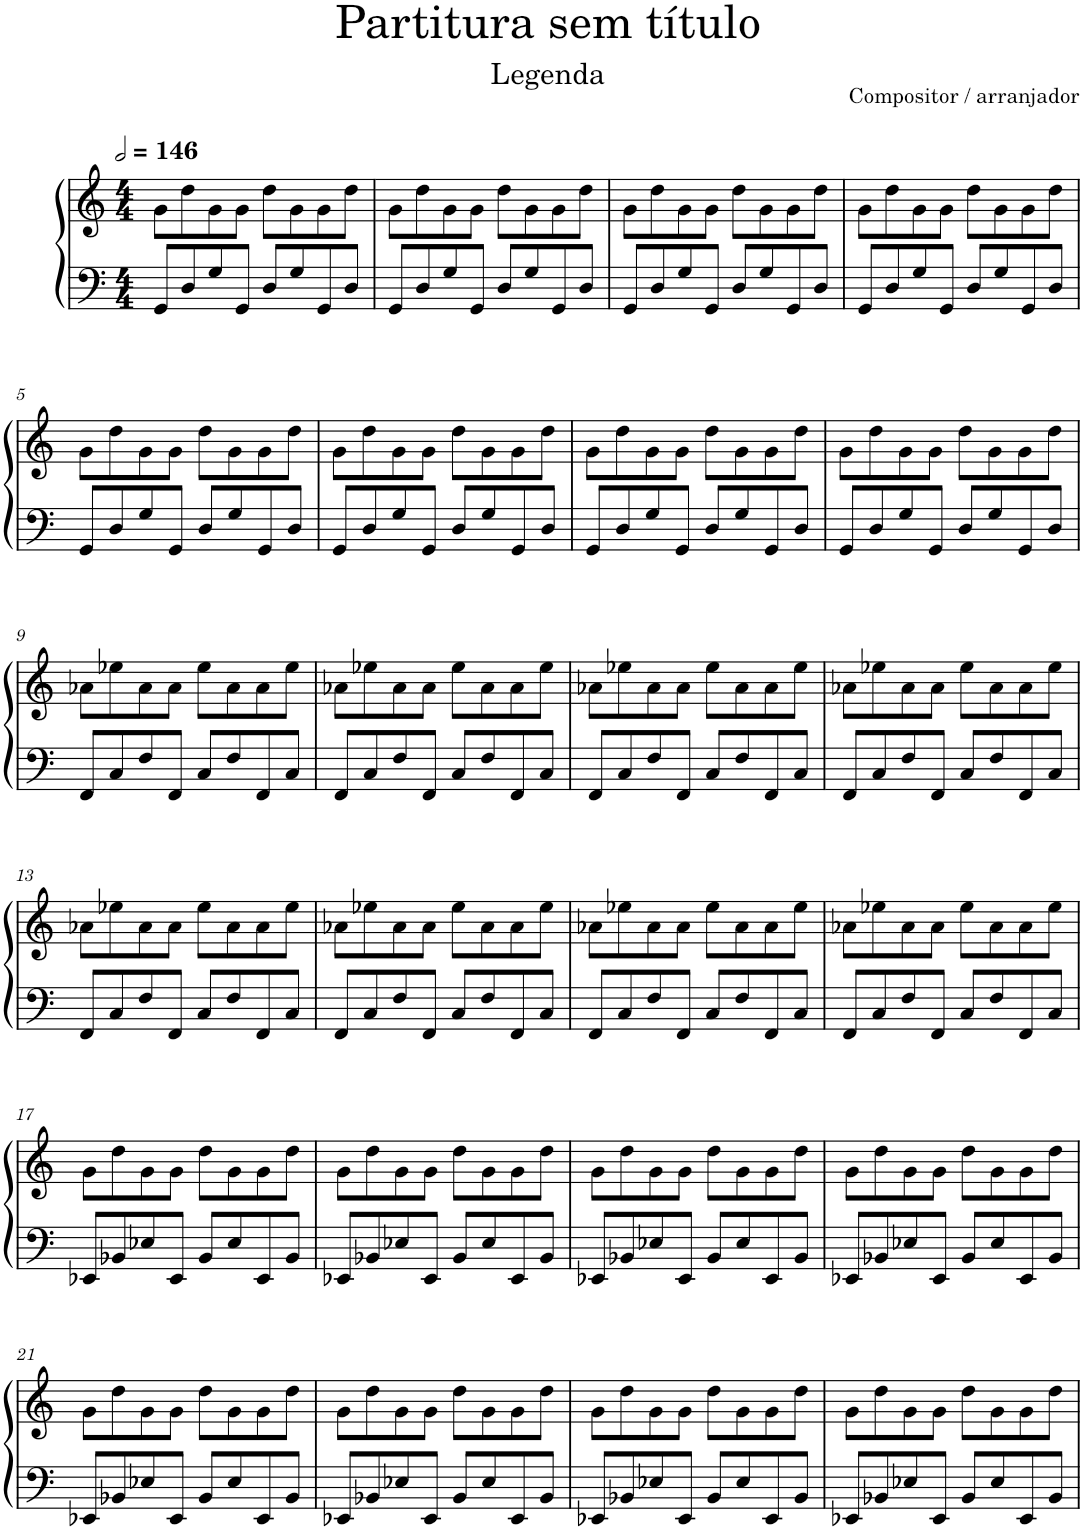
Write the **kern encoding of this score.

**kern	**kern
*part1	*part1
*staff2	*staff1
*I"Harpa	*
*I'Hpa.	*
*clefF4	*clefG2
*k[]	*k[]
*M4/4	*M4/4
*MM292	*MM292
=1	=1
8GG/L	8g\L
8D/	8dd\
8G/	8g\
8GG/J	8g\J
8D/L	8dd\L
8G/	8g\
8GG/	8g\
8D/J	8dd\J
=2	=2
8GG/L	8g\L
8D/	8dd\
8G/	8g\
8GG/J	8g\J
8D/L	8dd\L
8G/	8g\
8GG/	8g\
8D/J	8dd\J
=3	=3
8GG/L	8g\L
8D/	8dd\
8G/	8g\
8GG/J	8g\J
8D/L	8dd\L
8G/	8g\
8GG/	8g\
8D/J	8dd\J
=4	=4
8GG/L	8g\L
8D/	8dd\
8G/	8g\
8GG/J	8g\J
8D/L	8dd\L
8G/	8g\
8GG/	8g\
8D/J	8dd\J
!!LO:LB:g=z
=5	=5
8GG/L	8g\L
8D/	8dd\
8G/	8g\
8GG/J	8g\J
8D/L	8dd\L
8G/	8g\
8GG/	8g\
8D/J	8dd\J
=6	=6
8GG/L	8g\L
8D/	8dd\
8G/	8g\
8GG/J	8g\J
8D/L	8dd\L
8G/	8g\
8GG/	8g\
8D/J	8dd\J
=7	=7
8GG/L	8g\L
8D/	8dd\
8G/	8g\
8GG/J	8g\J
8D/L	8dd\L
8G/	8g\
8GG/	8g\
8D/J	8dd\J
=8	=8
8GG/L	8g\L
8D/	8dd\
8G/	8g\
8GG/J	8g\J
8D/L	8dd\L
8G/	8g\
8GG/	8g\
8D/J	8dd\J
!!LO:LB:g=z
=9	=9
8FF/L	8a-X\L
8C/	8ee-X\
8F/	8a-\
8FF/J	8a-\J
8C/L	8ee-\L
8F/	8a-\
8FF/	8a-\
8C/J	8ee-\J
=10	=10
8FF/L	8a-X\L
8C/	8ee-X\
8F/	8a-\
8FF/J	8a-\J
8C/L	8ee-\L
8F/	8a-\
8FF/	8a-\
8C/J	8ee-\J
=11	=11
8FF/L	8a-X\L
8C/	8ee-X\
8F/	8a-\
8FF/J	8a-\J
8C/L	8ee-\L
8F/	8a-\
8FF/	8a-\
8C/J	8ee-\J
=12	=12
8FF/L	8a-X\L
8C/	8ee-X\
8F/	8a-\
8FF/J	8a-\J
8C/L	8ee-\L
8F/	8a-\
8FF/	8a-\
8C/J	8ee-\J
!!LO:LB:g=z
=13	=13
8FF/L	8a-X\L
8C/	8ee-X\
8F/	8a-\
8FF/J	8a-\J
8C/L	8ee-\L
8F/	8a-\
8FF/	8a-\
8C/J	8ee-\J
=14	=14
8FF/L	8a-X\L
8C/	8ee-X\
8F/	8a-\
8FF/J	8a-\J
8C/L	8ee-\L
8F/	8a-\
8FF/	8a-\
8C/J	8ee-\J
=15	=15
8FF/L	8a-X\L
8C/	8ee-X\
8F/	8a-\
8FF/J	8a-\J
8C/L	8ee-\L
8F/	8a-\
8FF/	8a-\
8C/J	8ee-\J
=16	=16
8FF/L	8a-X\L
8C/	8ee-X\
8F/	8a-\
8FF/J	8a-\J
8C/L	8ee-\L
8F/	8a-\
8FF/	8a-\
8C/J	8ee-\J
!!LO:LB:g=z
=17	=17
8EE-X/L	8g\L
8BB-X/	8dd\
8E-X/	8g\
8EE-/J	8g\J
8BB-/L	8dd\L
8E-/	8g\
8EE-/	8g\
8BB-/J	8dd\J
=18	=18
8EE-X/L	8g\L
8BB-X/	8dd\
8E-X/	8g\
8EE-/J	8g\J
8BB-/L	8dd\L
8E-/	8g\
8EE-/	8g\
8BB-/J	8dd\J
=19	=19
8EE-X/L	8g\L
8BB-X/	8dd\
8E-X/	8g\
8EE-/J	8g\J
8BB-/L	8dd\L
8E-/	8g\
8EE-/	8g\
8BB-/J	8dd\J
=20	=20
8EE-X/L	8g\L
8BB-X/	8dd\
8E-X/	8g\
8EE-/J	8g\J
8BB-/L	8dd\L
8E-/	8g\
8EE-/	8g\
8BB-/J	8dd\J
!!LO:LB:g=z
=21	=21
8EE-X/L	8g\L
8BB-X/	8dd\
8E-X/	8g\
8EE-/J	8g\J
8BB-/L	8dd\L
8E-/	8g\
8EE-/	8g\
8BB-/J	8dd\J
=22	=22
8EE-X/L	8g\L
8BB-X/	8dd\
8E-X/	8g\
8EE-/J	8g\J
8BB-/L	8dd\L
8E-/	8g\
8EE-/	8g\
8BB-/J	8dd\J
=23	=23
8EE-X/L	8g\L
8BB-X/	8dd\
8E-X/	8g\
8EE-/J	8g\J
8BB-/L	8dd\L
8E-/	8g\
8EE-/	8g\
8BB-/J	8dd\J
=24	=24
8EE-X/L	8g\L
8BB-X/	8dd\
8E-X/	8g\
8EE-/J	8g\J
8BB-/L	8dd\L
8E-/	8g\
8EE-/	8g\
8BB-/J	8dd\J
=	=
*-	*-
